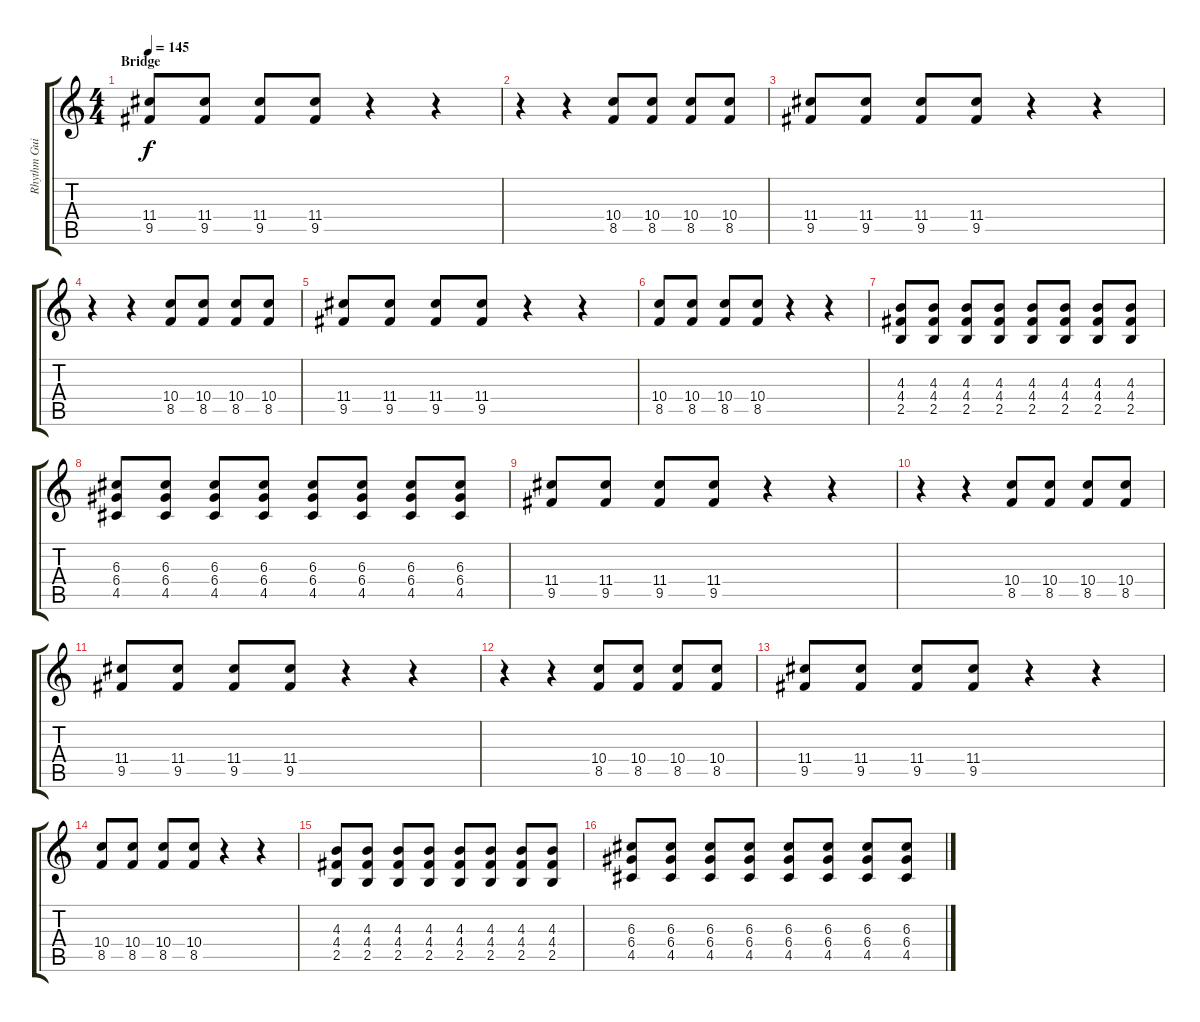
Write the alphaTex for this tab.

\track ("Rhythm Guitar" "Rhythm Gui") {instrument acousticguitarsteel}
\staff {score tabs}
\tuning (E4 B3 G3 D3 A2 E2) {hide}
\ts (4 4)
\section ("" "Bridge")
\tempo 145
\clef g2
\ks c
(11.4 9.5).8{dy f} (11.4 9.5).8 (11.4 9.5).8 (11.4 9.5).8 r.4 r.4 |
r.4 r.4 (10.4 8.5).8 (10.4 8.5).8 (10.4 8.5).8 (10.4 8.5).8 |
(11.4 9.5).8 (11.4 9.5).8 (11.4 9.5).8 (11.4 9.5).8 r.4 r.4 |
r.4 r.4 (10.4 8.5).8 (10.4 8.5).8 (10.4 8.5).8 (10.4 8.5).8 |
(11.4 9.5).8 (11.4 9.5).8 (11.4 9.5).8 (11.4 9.5).8 r.4 r.4 |
(10.4 8.5).8 (10.4 8.5).8 (10.4 8.5).8 (10.4 8.5).8 r.4 r.4 |
(4.3 4.4 2.5).8 (4.3 4.4 2.5).8 (4.3 4.4 2.5).8 (4.3 4.4 2.5).8 (4.3 4.4 2.5).8 (4.3 4.4 2.5).8 (4.3 4.4 2.5).8 (4.3 4.4 2.5).8 |
(6.3 6.4 4.5).8 (6.3 6.4 4.5).8 (6.3 6.4 4.5).8 (6.3 6.4 4.5).8 (6.3 6.4 4.5).8 (6.3 6.4 4.5).8 (6.3 6.4 4.5).8 (6.3 6.4 4.5).8 |
(11.4 9.5).8 (11.4 9.5).8 (11.4 9.5).8 (11.4 9.5).8 r.4 r.4 |
r.4 r.4 (10.4 8.5).8 (10.4 8.5).8 (10.4 8.5).8 (10.4 8.5).8 |
(11.4 9.5).8 (11.4 9.5).8 (11.4 9.5).8 (11.4 9.5).8 r.4 r.4 |
r.4 r.4 (10.4 8.5).8 (10.4 8.5).8 (10.4 8.5).8 (10.4 8.5).8 |
(11.4 9.5).8 (11.4 9.5).8 (11.4 9.5).8 (11.4 9.5).8 r.4 r.4 |
(10.4 8.5).8 (10.4 8.5).8 (10.4 8.5).8 (10.4 8.5).8 r.4 r.4 |
(4.3 4.4 2.5).8 (4.3 4.4 2.5).8 (4.3 4.4 2.5).8 (4.3 4.4 2.5).8 (4.3 4.4 2.5).8 (4.3 4.4 2.5).8 (4.3 4.4 2.5).8 (4.3 4.4 2.5).8 |
(6.3 6.4 4.5).8 (6.3 6.4 4.5).8 (6.3 6.4 4.5).8 (6.3 6.4 4.5).8 (6.3 6.4 4.5).8 (6.3 6.4 4.5).8 (6.3 6.4 4.5).8 (6.3 6.4 4.5).8
